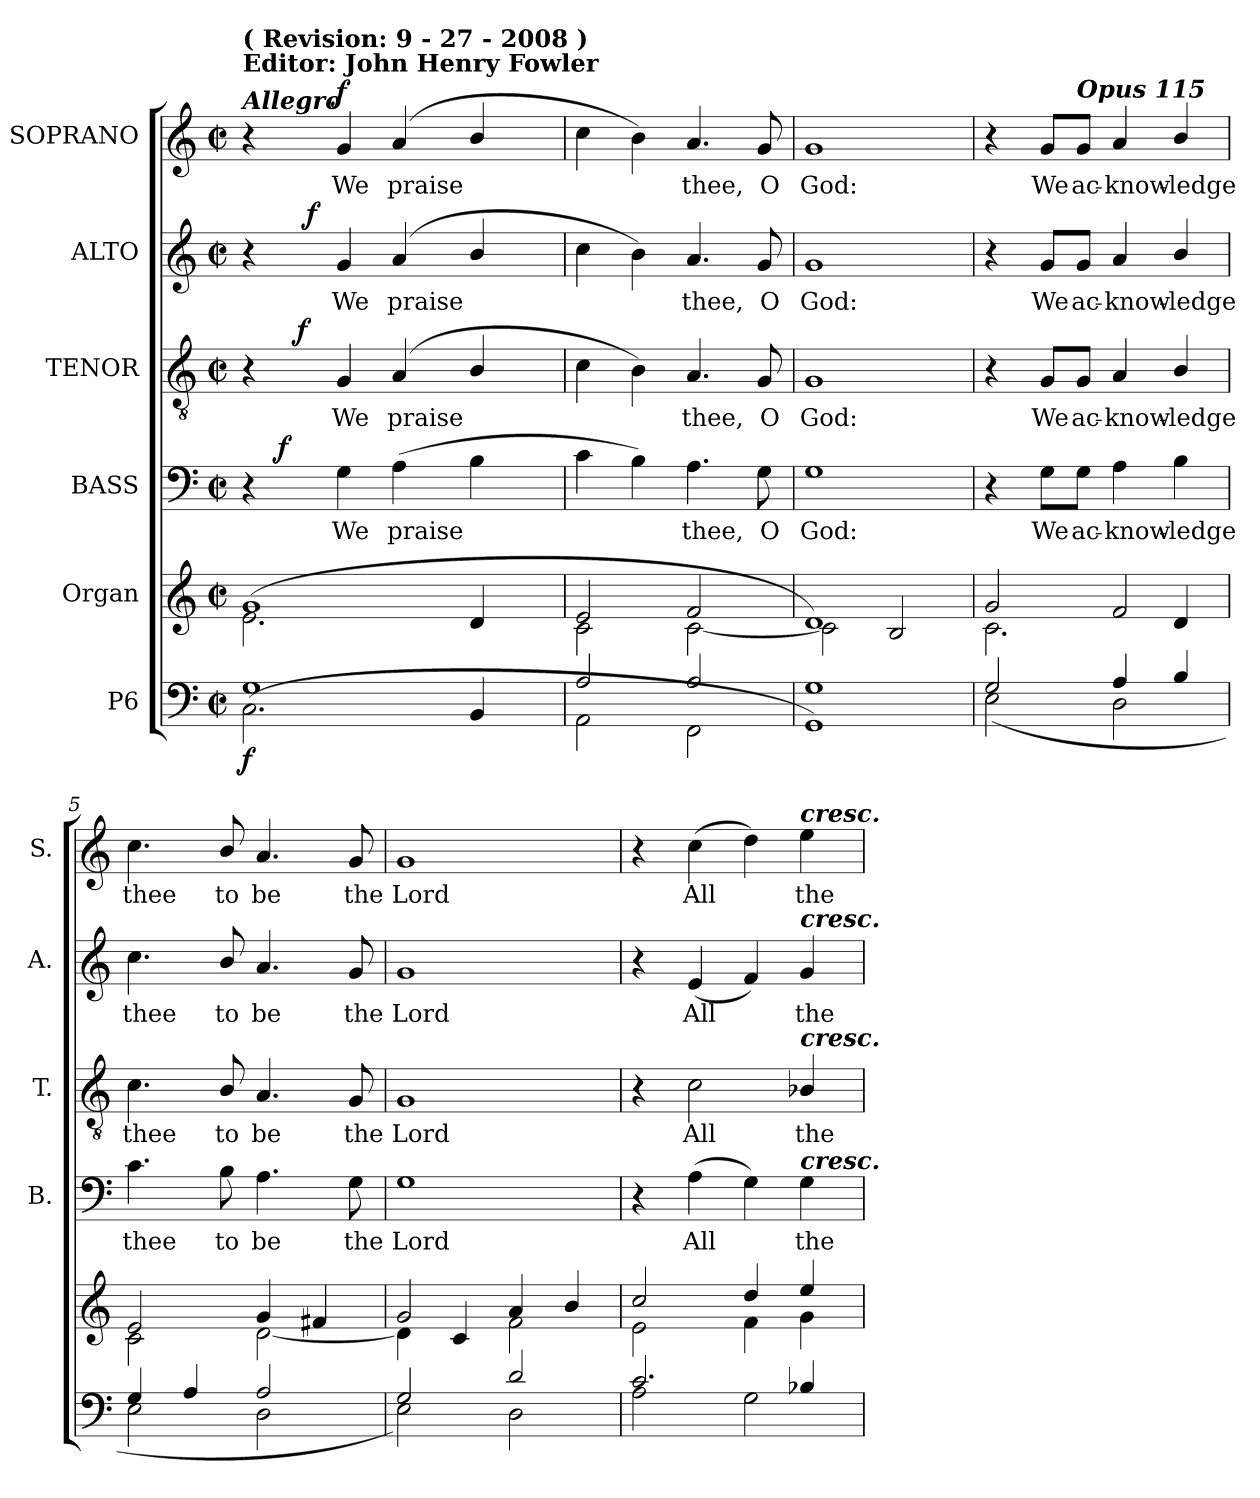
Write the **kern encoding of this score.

**kern	**dynam	**kern	**kern	**text	**dynam	**kern	**text	**dynam	**kern	**text	**dynam	**kern	**text	**dynam
*part6	*part6	*part5	*part4	*part4	*part4	*part3	*part3	*part3	*part2	*part2	*part2	*part1	*part1	*part1
*staff6	*staff6	*staff5	*staff4	*staff4	*staff4	*staff3	*staff3	*staff3	*staff2	*staff2	*staff2	*staff1	*staff1	*staff1
*I"P6	*	*I"Organ	*I"BASS	*	*	*I"TENOR	*	*	*I"ALTO	*	*	*I"SOPRANO	*	*
*	*	*	*I'B.	*	*	*I'T.	*	*	*I'A.	*	*	*I'S.	*	*
!!LO:PB:g=z
*clefF4	*	*clefG2	*clefF4	*	*	*clefGv2	*	*	*clefG2	*	*	*clefG2	*	*
*	*	*	*	*	*	*ITrd7c12	*	*	*	*	*	*	*	*
*k[]	*	*k[]	*k[]	*	*	*k[]	*	*	*k[]	*	*	*k[]	*	*
*C:	*	*C:	*C:	*	*	*C:	*	*	*C:	*	*	*C:	*	*
*M2/2	*	*M2/2	*M2/2	*	*	*M2/2	*	*	*M2/2	*	*	*M2/2	*	*
*met(c|)	*	*met(c|)	*met(c|)	*	*	*met(c|)	*	*	*met(c|)	*	*	*met(c|)	*	*
*MM138	*	*MM138	*MM138	*	*	*MM138	*	*	*MM138	*	*	*MM138	*	*
=1	=1	=1	=1	=1	=1	=1	=1	=1	=1	=1	=1	=1	=1	=1
*^	*	*^	*^	*	*	*^	*	*	*^	*	*	*	*	*
!	!	!	!	!	!	!	!	!	!	!	!	!	!	!	!	!	!LO:TX:a:B:t=Editor&colon; John Henry Fowler	!	!
!	!	!	!	!	!	!	!	!	!	!	!	!	!	!	!	!	!LO:TX:a:B:t=( Revision&colon; 9 - 27 - 2008 )	!	!
!	!	!	!	!	!	!	!	!	!	!	!	!	!	!	!	!	!LO:TX:a:Bi:t=Allegro	!	!
1Gi	(2.Ci\	f	(1gi	2.ei\	4r	8ryy	.	.	4r	8ryy	.	.	4r	8ryy	.	.	4r	.	.
.	.	.	.	.	.	2..ryy	.	f	.	64ryy	.	.	.	32ryy	.	.	.	.	.
.	.	.	.	.	.	.	.	.	.	128ryy	.	.	.	.	.	.	.	.	.
.	.	.	.	.	.	.	.	.	.	512ryy	.	.	.	.	.	.	.	.	.
.	.	.	.	.	.	.	.	.	.	2ryy	.	f	.	.	.	.	.	.	.
.	.	.	.	.	.	.	.	.	.	.	.	.	.	256ryy	.	.	.	.	.
.	.	.	.	.	.	.	.	.	.	.	.	.	.	2ryy	.	f	.	.	.
!	!	!	!	!	!	!	!LO:LY:b:color=#000000	!	!	!	!	!	!	!	!	!	!	!	!
!	!	!	!	!	!	!	!	!	!	!	!LO:LY:b:color=#000000	!	!	!	!	!	!	!	!
!	!	!	!	!	!	!	!	!	!	!	!	!	!	!	!LO:LY:b:color=#000000	!	!	!	!
!	!	!	!	!	!	!	!	!	!	!	!	!	!	!	!	!	!	!LO:LY:b:color=#000000	!
.	.	.	.	.	4Gi\	.	We	.	4GGi/	.	We	.	4gi/	.	We	.	4gi/	We	f
!	!	!	!	!	!	!	!LO:LY:b:color=#000000	!	!	!	!	!	!	!	!	!	!	!	!
!	!	!	!	!	!	!	!	!	!	!	!LO:LY:b:color=#000000	!	!	!	!	!	!	!	!
!	!	!	!	!	!	!	!	!	!	!	!	!	!	!	!LO:LY:b:color=#000000	!	!	!	!
!	!	!	!	!	!	!	!	!	!	!	!	!	!	!	!	!	!	!LO:LY:b:color=#000000	!
.	.	.	.	.	(4Ai\	.	praise	.	(4AAi/	.	praise	.	(4ai/	.	praise	.	(4ai/	praise	.
.	.	.	.	.	.	.	.	.	.	4ryy	.	.	.	.	.	.	.	.	.
.	.	.	.	.	.	.	.	.	.	.	.	.	.	4ryy	.	.	.	.	.
.	4BBi/	.	.	4di/	4Bi\	.	.	.	4BBi/	.	.	.	4bi/	.	.	.	4bi/	.	.
.	.	.	.	.	.	.	.	.	.	16ryy	.	.	.	.	.	.	.	.	.
.	.	.	.	.	.	.	.	.	.	.	.	.	.	16ryy	.	.	.	.	.
.	.	.	.	.	.	.	.	.	.	32ryy	.	.	.	.	.	.	.	.	.
.	.	.	.	.	.	.	.	.	.	.	.	.	.	64..ryy	.	.	.	.	.
.	.	.	.	.	.	.	.	.	.	256.ryy	.	.	.	.	.	.	.	.	.
*	*	*	*	*	*v	*v	*	*	*	*	*	*	*v	*v	*	*	*	*	*
*	*	*	*	*	*	*	*	*v	*v	*	*	*	*	*	*	*	*
=2	=2	=2	=2	=2	=2	=2	=2	=2	=2	=2	=2	=2	=2	=2	=2	=2
2Ai/	2AAi\	.	2ei/	2ci\	4ci\	.	.	4Ci\	.	.	4cci\	.	.	4cci\	.	.
.	.	.	.	.	4Bi\)	.	.	4BBi\)	.	.	4bi\)	.	.	4bi\)	.	.
!	!	!	!	!	!	!LO:LY:b:color=#000000	!	!	!	!	!	!	!	!	!	!
!	!	!	!	!	!	!	!	!	!LO:LY:b:color=#000000	!	!	!	!	!	!	!
!	!	!	!	!	!	!	!	!	!	!	!	!LO:LY:b:color=#000000	!	!	!	!
!	!	!	!	!	!	!	!	!	!	!	!	!	!	!	!LO:LY:b:color=#000000	!
2Ai/	2FFi\	.	2fi/	[2ci\	4.Ai\	thee,	.	4.AAi/	thee,	.	4.ai/	thee,	.	4.ai/	thee,	.
!	!	!	!	!	!	!LO:LY:b:color=#000000	!	!	!	!	!	!	!	!	!	!
!	!	!	!	!	!	!	!	!	!LO:LY:b:color=#000000	!	!	!	!	!	!	!
!	!	!	!	!	!	!	!	!	!	!	!	!LO:LY:b:color=#000000	!	!	!	!
!	!	!	!	!	!	!	!	!	!	!	!	!	!	!	!LO:LY:b:color=#000000	!
.	.	.	.	.	8Gi\	O	.	8GGi/	O	.	8gi/	O	.	8gi/	O	.
=3	=3	=3	=3	=3	=3	=3	=3	=3	=3	=3	=3	=3	=3	=3	=3	=3
!	!	!	!	!	!	!LO:LY:b:color=#000000	!	!	!	!	!	!	!	!	!	!
!	!	!	!	!	!	!	!	!	!LO:LY:b:color=#000000	!	!	!	!	!	!	!
!	!	!	!	!	!	!	!	!	!	!	!	!LO:LY:b:color=#000000	!	!	!	!
!	!	!	!	!	!	!	!	!	!	!	!	!	!	!	!LO:LY:b:color=#000000	!
1Gi	1GGi)	.	1di)	2ci\]	1Gi	God:	.	1GGi	God:	.	1gi	God:	.	1gi	God:	.
.	.	.	.	2Bi/	.	.	.	.	.	.	.	.	.	.	.	.
=4	=4	=4	=4	=4	=4	=4	=4	=4	=4	=4	=4	=4	=4	=4	=4	=4
2Gi/	(2Ei\	.	2gi/	2.ci\	4r	.	.	4r	.	.	4r	.	.	4r	.	.
!	!	!	!	!	!	!LO:LY:b:color=#000000	!	!	!	!	!	!	!	!	!	!
!	!	!	!	!	!	!	!	!	!LO:LY:b:color=#000000	!	!	!	!	!	!	!
!	!	!	!	!	!	!	!	!	!	!	!	!LO:LY:b:color=#000000	!	!	!	!
!	!	!	!	!	!	!	!	!	!	!	!	!	!	!	!LO:LY:b:color=#000000	!
.	.	.	.	.	8Gi\L	We	.	8GGi/L	We	.	8gi/L	We	.	8gi/L	We	.
!	!	!	!	!	!	!LO:LY:b:color=#000000	!	!	!	!	!	!	!	!	!	!
!	!	!	!	!	!	!	!	!	!LO:LY:b:color=#000000	!	!	!	!	!	!	!
!	!	!	!	!	!	!	!	!	!	!	!	!LO:LY:b:color=#000000	!	!	!	!
!	!	!	!	!	!	!	!	!	!	!	!	!	!	!LO:TX:a:Bi:t=Opus 115	!	!
!	!	!	!	!	!	!	!	!	!	!	!	!	!	!	!LO:LY:b:color=#000000	!
.	.	.	.	.	8Gi\J	ac-	.	8GGi/J	ac-	.	8gi/J	ac-	.	8gi/J	ac-	.
!	!	!	!	!	!	!LO:LY:b:color=#000000	!	!	!	!	!	!	!	!	!	!
!	!	!	!	!	!	!	!	!	!LO:LY:b:color=#000000	!	!	!	!	!	!	!
!	!	!	!	!	!	!	!	!	!	!	!	!LO:LY:b:color=#000000	!	!	!	!
!	!	!	!	!	!	!	!	!	!	!	!	!	!	!	!LO:LY:b:color=#000000	!
4Ai/	2Di\	.	2fi/	.	4Ai\	-know-	.	4AAi/	-know-	.	4ai/	-know-	.	4ai/	-know-	.
!	!	!	!	!	!	!LO:LY:b:color=#000000	!	!	!	!	!	!	!	!	!	!
!	!	!	!	!	!	!	!	!	!LO:LY:b:color=#000000	!	!	!	!	!	!	!
!	!	!	!	!	!	!	!	!	!	!	!	!LO:LY:b:color=#000000	!	!	!	!
!	!	!	!	!	!	!	!	!	!	!	!	!	!	!	!LO:LY:b:color=#000000	!
4Bi/	.	.	.	4di/	4Bi\	-ledge	.	4BBi/	-ledge	.	4bi/	-ledge	.	4bi/	-ledge	.
=5	=5	=5	=5	=5	=5	=5	=5	=5	=5	=5	=5	=5	=5	=5	=5	=5
!	!	!	!	!	!	!LO:LY:b:color=#000000	!	!	!	!	!	!	!	!	!	!
!	!	!	!	!	!	!	!	!	!LO:LY:b:color=#000000	!	!	!	!	!	!	!
!	!	!	!	!	!	!	!	!	!	!	!	!LO:LY:b:color=#000000	!	!	!	!
!	!	!	!	!	!	!	!	!	!	!	!	!	!	!	!LO:LY:b:color=#000000	!
4Gi/	2Ei\	.	2ei/	2ci\	4.ci\	thee	.	4.Ci\	thee	.	4.cci\	thee	.	4.cci\	thee	.
4Ai/	.	.	.	.	.	.	.	.	.	.	.	.	.	.	.	.
!	!	!	!	!	!	!LO:LY:b:color=#000000	!	!	!	!	!	!	!	!	!	!
!	!	!	!	!	!	!	!	!	!LO:LY:b:color=#000000	!	!	!	!	!	!	!
!	!	!	!	!	!	!	!	!	!	!	!	!LO:LY:b:color=#000000	!	!	!	!
!	!	!	!	!	!	!	!	!	!	!	!	!	!	!	!LO:LY:b:color=#000000	!
.	.	.	.	.	8Bi\	to	.	8BBi/	to	.	8bi/	to	.	8bi/	to	.
!	!	!	!	!	!	!LO:LY:b:color=#000000	!	!	!	!	!	!	!	!	!	!
!	!	!	!	!	!	!	!	!	!LO:LY:b:color=#000000	!	!	!	!	!	!	!
!	!	!	!	!	!	!	!	!	!	!	!	!LO:LY:b:color=#000000	!	!	!	!
!	!	!	!	!	!	!	!	!	!	!	!	!	!	!	!LO:LY:b:color=#000000	!
2Ai/	2Di\	.	4gi/	[2di\	4.Ai\	be	.	4.AAi/	be	.	4.ai/	be	.	4.ai/	be	.
.	.	.	4f#Xi/	.	.	.	.	.	.	.	.	.	.	.	.	.
!	!	!	!	!	!	!LO:LY:b:color=#000000	!	!	!	!	!	!	!	!	!	!
!	!	!	!	!	!	!	!	!	!LO:LY:b:color=#000000	!	!	!	!	!	!	!
!	!	!	!	!	!	!	!	!	!	!	!	!LO:LY:b:color=#000000	!	!	!	!
!	!	!	!	!	!	!	!	!	!	!	!	!	!	!	!LO:LY:b:color=#000000	!
.	.	.	.	.	8Gi\	the	.	8GGi/	the	.	8gi/	the	.	8gi/	the	.
=6	=6	=6	=6	=6	=6	=6	=6	=6	=6	=6	=6	=6	=6	=6	=6	=6
!	!	!	!	!	!	!LO:LY:b:color=#000000	!	!	!	!	!	!	!	!	!	!
!	!	!	!	!	!	!	!	!	!LO:LY:b:color=#000000	!	!	!	!	!	!	!
!	!	!	!	!	!	!	!	!	!	!	!	!LO:LY:b:color=#000000	!	!	!	!
!	!	!	!	!	!	!	!	!	!	!	!	!	!	!	!LO:LY:b:color=#000000	!
2Gi/	2Ei\)	.	2gi/	4di\]	1Gi	Lord	.	1GGi	Lord	.	1gi	Lord	.	1gi	Lord	.
.	.	.	.	4ci/	.	.	.	.	.	.	.	.	.	.	.	.
2di/	2Di\	.	4ai/	2fi\	.	.	.	.	.	.	.	.	.	.	.	.
.	.	.	4bi/	.	.	.	.	.	.	.	.	.	.	.	.	.
=7	=7	=7	=7	=7	=7	=7	=7	=7	=7	=7	=7	=7	=7	=7	=7	=7
2.ci/	2Ai\	.	2cci/	2ei\	4r	.	.	4r	.	.	4r	.	.	4r	.	.
!	!	!	!	!	!	!LO:LY:b:color=#000000	!	!	!	!	!	!	!	!	!	!
!	!	!	!	!	!	!	!	!	!LO:LY:b:color=#000000	!	!	!	!	!	!	!
!	!	!	!	!	!	!	!	!	!	!	!	!LO:LY:b:color=#000000	!	!	!	!
!	!	!	!	!	!	!	!	!	!	!	!	!	!	!	!LO:LY:b:color=#000000	!
.	.	.	.	.	(4Ai\	All	.	2Ci\	All	.	(4ei/	All	.	(4cci\	All	.
.	2Gi\	.	4ddi/	4fi\	4Gi\)	.	.	.	.	.	4fi/)	.	.	4ddi\)	.	.
!	!	!	!	!	!	!LO:LY:b:color=#000000	!	!	!	!	!	!	!	!	!	!
!	!	!	!	!	!	!	!	!	!LO:LY:b:color=#000000	!	!	!	!	!	!	!
!	!	!	!	!	!	!	!	!	!	!	!	!LO:LY:b:color=#000000	!	!	!	!
!	!	!	!	!	!	!	!	!	!	!	!	!	!	!LO:TX:a:Bi:t=cresc.	!	!
!	!	!	!	!	!	!	!	!	!	!	!LO:TX:a:Bi:t=cresc.	!	!	!	!	!
!	!	!	!	!	!	!	!	!LO:TX:a:Bi:t=cresc.	!	!	!	!	!	!	!	!
!	!	!	!	!	!LO:TX:a:Bi:t=cresc.	!	!	!	!	!	!	!	!	!	!	!
!	!	!	!	!	!	!	!	!	!	!	!	!	!	!	!LO:LY:b:color=#000000	!
4B-Xi/	.	.	4eei/	4gi\	4Gi\	the	.	4BB-Xi/	the	.	4gi/	the	.	4eei\	the	.
*v	*v	*	*	*	*	*	*	*	*	*	*	*	*	*	*	*
*	*	*v	*v	*	*	*	*	*	*	*	*	*	*	*	*
=	=	=	=	=	=	=	=	=	=	=	=	=	=	=
*-	*-	*-	*-	*-	*-	*-	*-	*-	*-	*-	*-	*-	*-	*-
